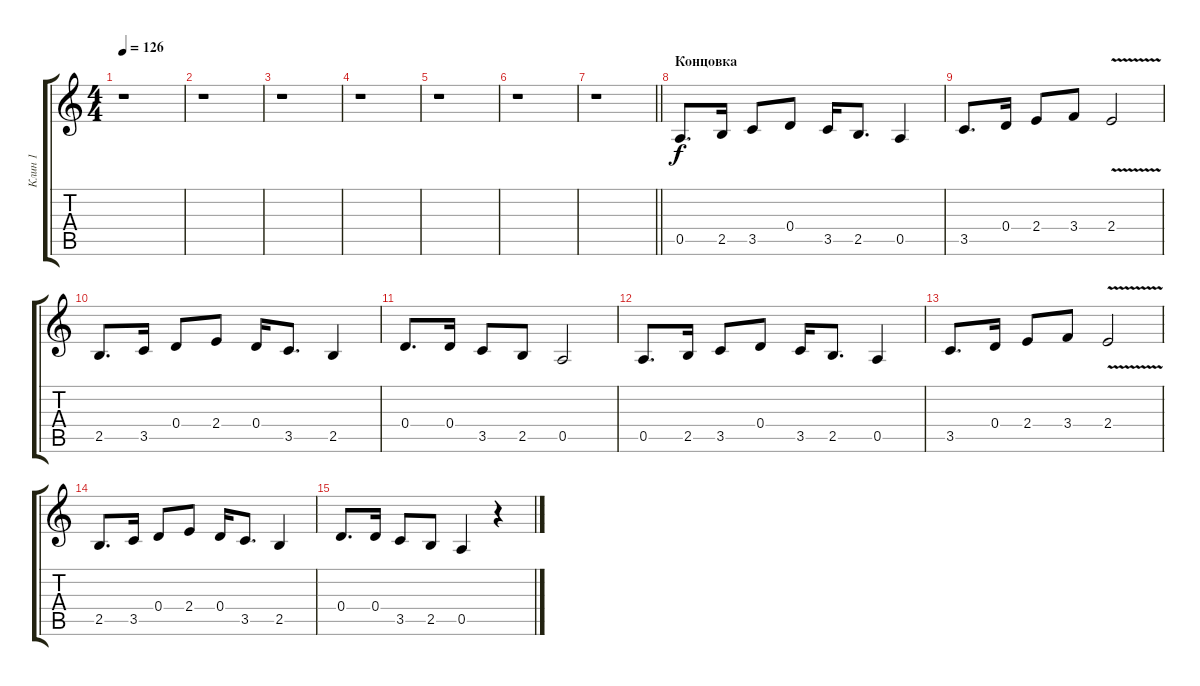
\track ("Клин 1" "Клин 1") {instrument electricguitarclean}
\staff {score tabs}
\tuning (E4 B3 G3 D3 A2 E2) {hide}
\ts (4 4)
\tempo 126
\clef g2
\ks c
r.1{dy f} |
r.1 |
r.1 |
r.1 |
r.1 |
r.1 |
\barLineRight lightlight
r.1 |
\section ("" "Концовка")
0.5.8{d} 2.5.16 3.5.8 0.4.8 3.5.16 2.5.8{d} 0.5.4 |
3.5.8{d} 0.4.16 2.4.8 3.4.8 2.4{v}.2 |
2.5.8{d} 3.5.16 0.4.8 2.4.8 0.4.16 3.5.8{d} 2.5.4 |
0.4.8{d} 0.4.16 3.5.8 2.5.8 0.5.2 |
0.5.8{d} 2.5.16 3.5.8 0.4.8 3.5.16 2.5.8{d} 0.5.4 |
3.5.8{d} 0.4.16 2.4.8 3.4.8 2.4{v}.2 |
2.5.8{d} 3.5.16 0.4.8 2.4.8 0.4.16 3.5.8{d} 2.5.4 |
0.4.8{d} 0.4.16 3.5.8 2.5.8 0.5.4 r.4
